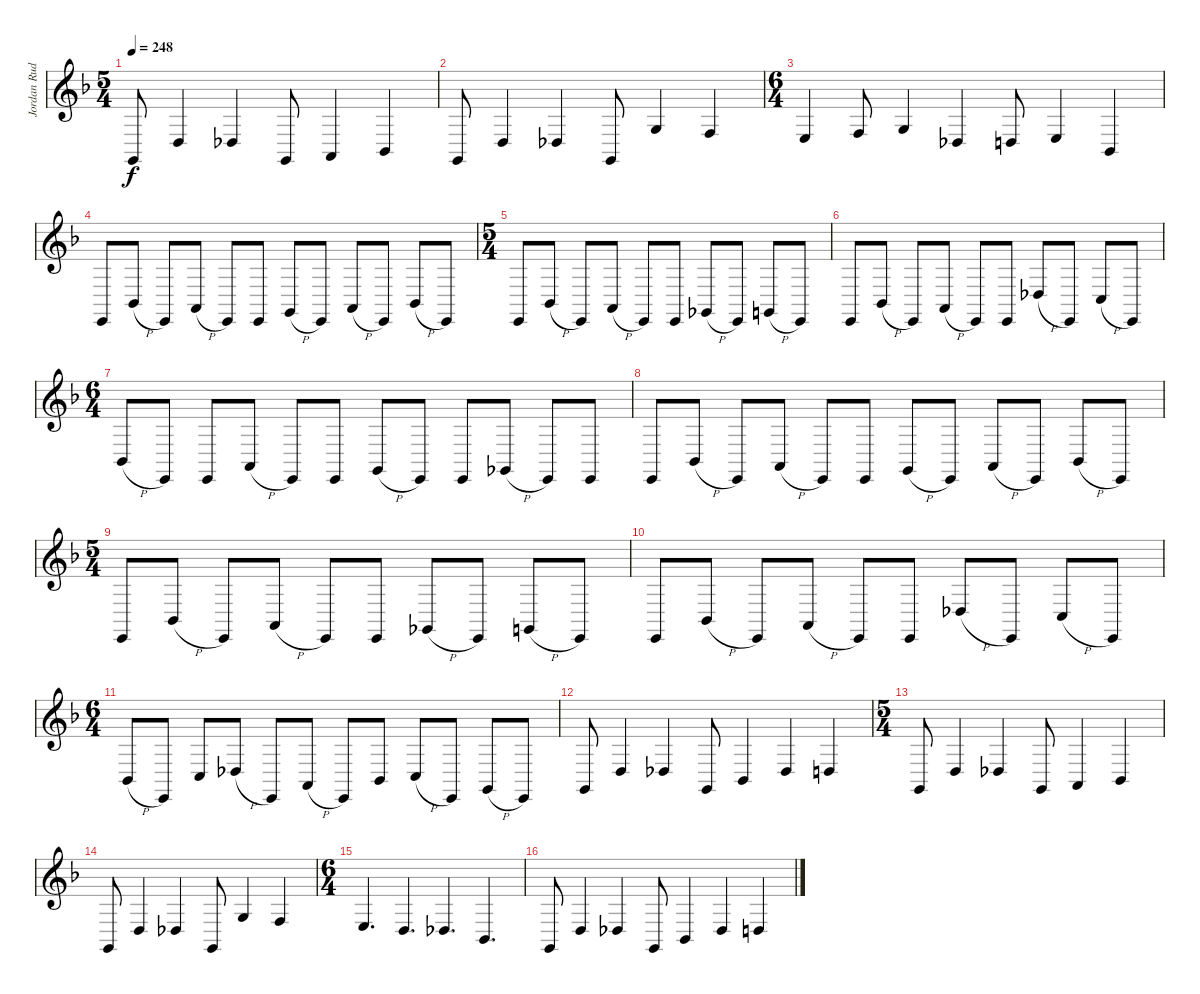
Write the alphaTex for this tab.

\track ("Jordan Rudess Strings" "Jordan Rud") {instrument stringensemble1}
\staff {score}
\tuning (E4 B3 G3 D3 A2 E2 B1) {hide}
\ts (5 4)
\tempo 248
\clef g2
\ks dminor
3.6.8{dy f} 5.5.4 4.5.4 3.6.8 5.6.4 6.6.4 |
3.6.8 5.5.4 4.5.4 3.6.8 5.4.4 3.4.4 |
\ts (6 4)
7.5.4 3.4.8 5.4.4 4.5.4 5.5.8 7.5.4 6.6.4 |
0.6.8 6.6{h}.8 0.6.8 5.6{h}.8 0.6.8 0.6.8 3.6{h}.8 0.6.8 5.6{h}.8 0.6.8 6.6{h}.8 0.6.8 |
\ts (5 4)
0.6.8 6.6{h}.8 0.6.8 5.6{h}.8 0.6.8 0.6.8 2.6{h}.8 0.6.8 3.6{h}.8 0.6.8 |
0.6.8 6.6{h}.8 0.6.8 5.6{h}.8 0.6.8 0.6.8 9.6{h}.8 0.6.8 8.6{h}.8 0.6.8 |
\ts (6 4)
6.6{h}.8 0.6.8 0.6.8 5.6{h}.8 0.6.8 0.6.8 3.6{h}.8 0.6.8 0.6.8 2.6{h}.8 0.6.8 0.6.8 |
0.6.8 6.6{h}.8 0.6.8 5.6{h}.8 0.6.8 0.6.8 3.6{h}.8 0.6.8 5.6{h}.8 0.6.8 6.6{h}.8 0.6.8 |
\ts (5 4)
0.6.8 6.6{h}.8 0.6.8 5.6{h}.8 0.6.8 0.6.8 2.6{h}.8 0.6.8 3.6{h}.8 0.6.8 |
0.6.8 6.6{h}.8 0.6.8 5.6{h}.8 0.6.8 0.6.8 9.6{h}.8 0.6.8 8.6{h}.8 0.6.8 |
\ts (6 4)
6.6{h}.8 0.6.8 8.6.8 9.6{h}.8 0.6.8 5.6{h}.8 0.6.8 6.6.8 8.6{h}.8 0.6.8 3.6{h}.8 0.6.8 |
3.6.8 5.5.4 4.5.4 3.6.8 6.6.4 4.5.4 5.5.4 |
\ts (5 4)
3.6.8 5.5.4 4.5.4 3.6.8 5.6.4 6.6.4 |
3.6.8 5.5.4 4.5.4 3.6.8 5.4.4 3.4.4 |
\ts (6 4)
7.5.4{d} 5.5.4{d} 4.5.4{d} 6.6.4{d} |
3.6.8 5.5.4 4.5.4 3.6.8 6.6.4 4.5.4 5.5.4
